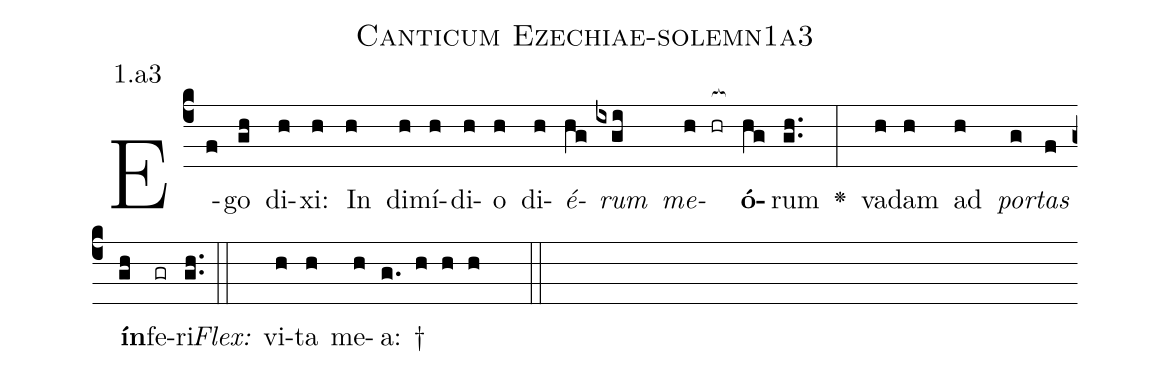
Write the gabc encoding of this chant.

name: Canticum Ezechiae-solemn1a3;
annotation: 1.a3;
%%
(c4)E(f)go(gh) di(h)xi:(h) In(h) di(h)mí(h)di(h)o(h) di(h)<i>é</i>(hg)<i>rum</i>(ixgi) <i>me</i>(h hr[ocb:1{])<b>ó</b>(hg[ocb:0}])rum(gh..) <v>\greheightstar</v>(:) va(h)dam(h) ad(h) <i>por</i>(g)<i>tas</i>(f) <b>ín</b>(gh)fe(gr)ri.(gh..) (::)
<i>Flex:</i>()  vi(h)ta(h) me(h)a: †(g. h h h  ::)

%E(h) u(h) o(g) u(f) a(gh) e.(gh..) (::)
